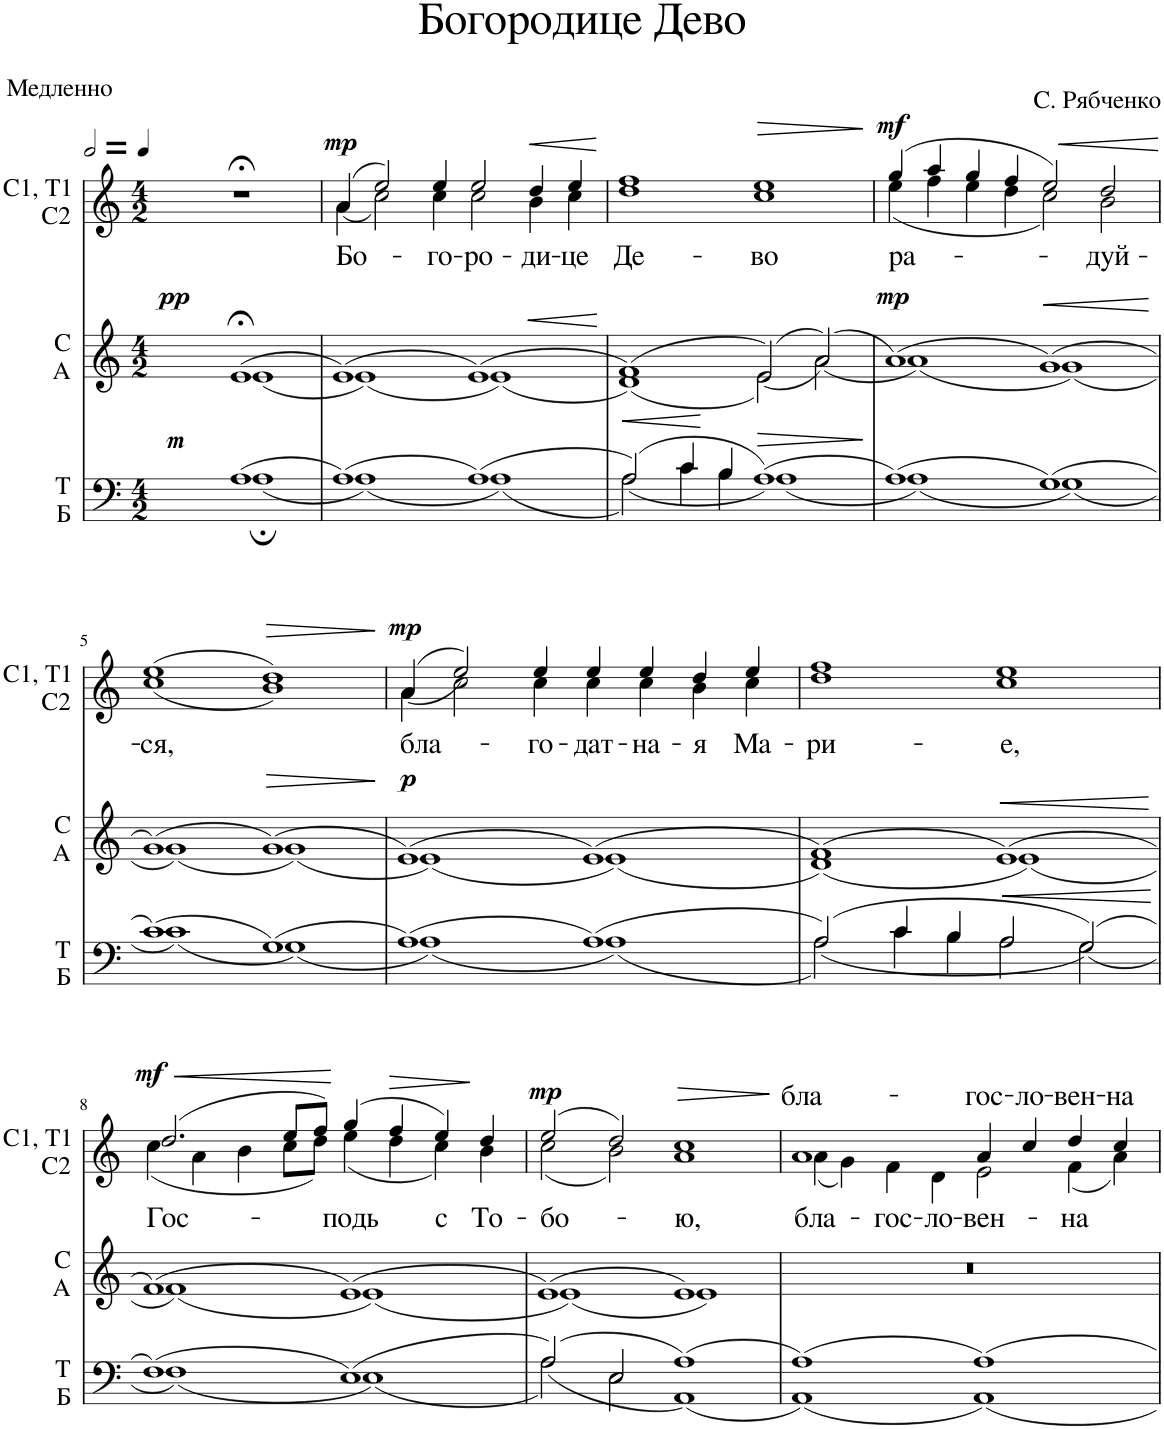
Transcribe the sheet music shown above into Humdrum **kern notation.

**kern	**dynam	**kern	**dynam	**kern	**text	**dynam
*part3	*part3	*part2	*part2	*part1	*part1	*part1
*staff3	*staff3	*staff2	*staff2	*staff1	*staff1	*staff1
*I"T Б	*	*I"C A	*	*I"C1, T1 C2	*	*
*I'T Б	*	*I'C A	*	*I'C1, T1 C2	*	*
*clefF4	*	*clefG2	*	*clefG2	*	*
*k[]	*	*k[]	*	*k[]	*	*
*M4/2	*	*M4/2	*	*M4/2	*	*
=1	=1	=1	=1	=1	=1	=1
*^	*	*^	*	*^	*	*
!	!	!LO:DY:a	!	!	!LO:DY:a	!	!	!	!
1ryy	1ryy	other-dynamics	1ryy	1ryy	pp	1ryy	2ryy	.	.
.	.	.	.	.	.	.	1.ryy	.	.
(1A	(1A;	.	(1e;<	(1e	.	1r;<	.	.	.
=2	=2	=2	=2	=2	=2	=2	=2	=2	=2
!	!	!	!	!	!	!	!	!LO:LY:b	!LO:DY:a
(1A)	(1A)	.	(1e)	(1e)	.	((<4a/	4a\	Бо-	mp
.	.	.	.	.	.	2ee/)	2cc\)	.	.
!	!	!	!	!	!	!	!	!LO:LY:b	!
.	.	.	.	.	.	4ee/	4cc\	го-	.
!	!	!	!	!	!LO:HP:b	!	!	!LO:LY:b	!
(1A)	(1A)	.	(1e)	(1e)	<	2ee/	2cc\	-ро-	.
!	!	!	!	!	!	!	!	!LO:LY:b	!LO:HP:b
.	.	.	.	.	.	4dd/	4b\	-ди-	<
!	!	!	!	!	!	!	!	!LO:LY:b	!
.	.	.	.	.	.	4ee/	4cc\	-це	.
*v	*v	*	*	*	*	*v	*v	*	*
*	*	*v	*v	*	*	*	*
.	.	.	[	.	.	[
=3	=3	=3	=3	=3	=3	=3
!	!LO:HP:b	!	!	!	!LO:LY:b	!
*^	*	*^	*	*^	*	*
((<2A/)	2A\)	<	(1f)	(1d)	.	1ff	1dd	Де-	.
4c/	4c\	.	.	.	.	.	.	.	.
4B/	4B\	[	.	.	.	.	.	.	.
!	!	!LO:HP:b	!	!	!	!	!	!LO:LY:b	!LO:HP:b
(1A))	(1A	>	((<2e/)	2e\)	.	1ee	1cc	-во	>
.	.	.	((<2a/))	2a\	.	.	.	.	.
*v	*v	*	*	*	*	*v	*v	*	*
*	*	*v	*v	*	*	*	*
.	]	.	.	.	.	]
=4	=4	=4	=4	=4	=4	=4
*^	*	*^	*	*	*	*
!	!	!	!	!	!LO:DY:a	!	!LO:LY:b	!LO:DY:a
*	*	*	*	*	*	*^	*	*
(1A)	(1A)	.	(1a)	(1a)	mp	(4gg/	(4ee\	ра-	mf
.	.	.	.	.	.	4aa/	4ff\	.	.
.	.	.	.	.	.	4gg/	4ee\	.	.
.	.	.	.	.	.	4ff/	4dd\	.	.
!	!	!	!	!	!LO:HP:b	!	!	!	!LO:HP:b
(1G)	(1G)	.	(1g)	(1g)	<	2ee/)	2cc\)	.	<
!	!	!	!	!	!	!	!	!LO:LY:b	!
.	.	.	.	.	.	2dd/	2b\	дуй-	.
*v	*v	*	*	*	*	*v	*v	*	*
*	*	*v	*v	*	*	*	*
.	.	.	[	.	.	[
!!LO:LB:g=z
=5	=5	=5	=5	=5	=5	=5
*^	*	*^	*	*	*	*
!	!	!	!	!	!	!	!LO:LY:b	!
*	*	*	*	*	*	*^	*	*
(1c)	(1c)	.	(1g)	(1g)	.	(1ee	(1cc	-ся,	.
!	!	!	!	!	!LO:HP:b	!	!	!	!LO:HP:b
(1G)	(1G)	.	(1g)	(1g)	>	1dd)	1b)	.	>
*v	*v	*	*	*	*	*v	*v	*	*
*	*	*v	*v	*	*	*	*
.	.	.	]	.	.	]
=6	=6	=6	=6	=6	=6	=6
*^	*	*^	*	*	*	*
!	!	!	!	!	!LO:DY:a	!	!LO:LY:b	!LO:DY:a
*	*	*	*	*	*	*^	*	*
(1A)	(1A)	.	(1e)	(1e)	p	((<4a/	4a\	бла-	mp
.	.	.	.	.	.	2ee/))	2cc\	.	.
!	!	!	!	!	!	!	!	!LO:LY:b	!
.	.	.	.	.	.	4ee/	4cc\	го-	.
!	!	!	!	!	!	!	!	!LO:LY:b	!
(1A)	(1A)	.	(1e)	(1e)	.	4ee/	4cc\	-дат-	.
!	!	!	!	!	!	!	!	!LO:LY:b	!
.	.	.	.	.	.	4ee/	4cc\	-на-	.
!	!	!	!	!	!	!	!	!LO:LY:b	!
.	.	.	.	.	.	4dd/	4b\	-я	.
!	!	!	!	!	!	!	!	!LO:LY:b	!
.	.	.	.	.	.	4ee/	4cc\	Ма-	.
=7	=7	=7	=7	=7	=7	=7	=7	=7	=7
!	!	!	!	!	!	!	!	!LO:LY:b	!
((<2A/)	2A\)	.	(1f)	(1d)	.	1ff	1dd	-ри-	.
4c/	4c\	.	.	.	.	.	.	.	.
4B/	4B\	.	.	.	.	.	.	.	.
!	!	!LO:HP:b	!	!	!LO:HP:b	!	!	!LO:LY:b	!
2A/	2A\	<	(1e)	(1e)	<	1ee	1cc	-е,	.
((<2G/))	2G\	.	.	.	.	.	.	.	.
*v	*v	*	*	*	*	*v	*v	*	*
*	*	*v	*v	*	*	*	*
.	[	.	[	.	.	.
!!LO:LB:g=z
=8	=8	=8	=8	=8	=8	=8
*^	*	*^	*	*	*	*
!	!	!	!	!	!	!	!LO:LY:b	!LO:HP:b
*	*	*	*	*	*	*^	*	*
!	!	!	!	!	!	!	!	!	!LO:DY:n=1:a
(1F)	(1F)	.	(1f)	(1f)	.	(2.dd/	(4cc\	Гос-	< mf
.	.	.	.	.	.	.	4a\	.	.
.	.	.	.	.	.	.	4b\	.	.
.	.	.	.	.	.	8ee/L	8cc\L	.	.
.	.	.	.	.	.	8ff/J)	8dd\J)	.	.
!	!	!	!	!	!	!	!	!LO:LY:b	!
(1E)	(1E)	.	(1e)	(1e)	.	(4gg/	(4ee\	подь	[
!	!	!	!	!	!	!	!	!	!LO:HP:b
.	.	.	.	.	.	4ff/	4dd\	.	>
!	!	!	!	!	!	!	!	!LO:LY:b	!
.	.	.	.	.	.	4ee/)	4cc\)	с	.
!	!	!	!	!	!	!	!	!LO:LY:b	!
.	.	.	.	.	.	4dd/	4b\	То-	]
=9	=9	=9	=9	=9	=9	=9	=9	=9	=9
!	!	!	!	!	!	!	!	!LO:LY:b	!LO:DY:a
((<2A/)	2A\)	.	(1e)	(1e)	.	(2ee/	(2cc\	-бо-	mp
2E/	2E\	.	.	.	.	2dd/)	2b\)	.	.
!	!	!	!	!	!	!	!	!LO:LY:b	!LO:HP:b
(1A)	(1AA)	.	1e)	1e)	.	1cc	1a	ю,	>
*v	*v	*	*	*	*	*v	*v	*	*
*	*	*v	*v	*	*	*	*
.	.	.	.	.	.	]
=10	=10	=10	=10	=10	=10	=10
*^	*	*	*	*	*	*
!	!	!	!	!	!	!LO:LY:a	!
*	*	*	*	*	*^	*	*
!	!	!	!	!	!	!	!LO:LY:b	!
(1A)	(1AA)	.	0r	.	1a	(4a\	бла-	.
.	.	.	.	.	.	4g\)	.	.
!	!	!	!	!	!	!	!LO:LY:b	!
.	.	.	.	.	.	4f\	гос-	.
!	!	!	!	!	!	!	!LO:LY:b	!
.	.	.	.	.	.	4d\	-ло-	.
!	!	!	!	!	!	!	!LO:LY:a	!
!	!	!	!	!	!	!	!LO:LY:b	!
1A)	1AA)	.	.	.	4a/	2e\	-вен-	.
!	!	!	!	!	!	!	!LO:LY:a	!
.	.	.	.	.	4cc/	.	-ло-	.
!	!	!	!	!	!	!	!LO:LY:a	!
!	!	!	!	!	!	!	!LO:LY:b	!
.	.	.	.	.	4dd/	(4f\	-на	.
!	!	!	!	!	!	!	!LO:LY:a	!
.	.	.	.	.	4cc/	4a\)	-на	.
*v	*v	*	*	*	*v	*v	*	*
=	=	=	=	=	=	=
*-	*-	*-	*-	*-	*-	*-
